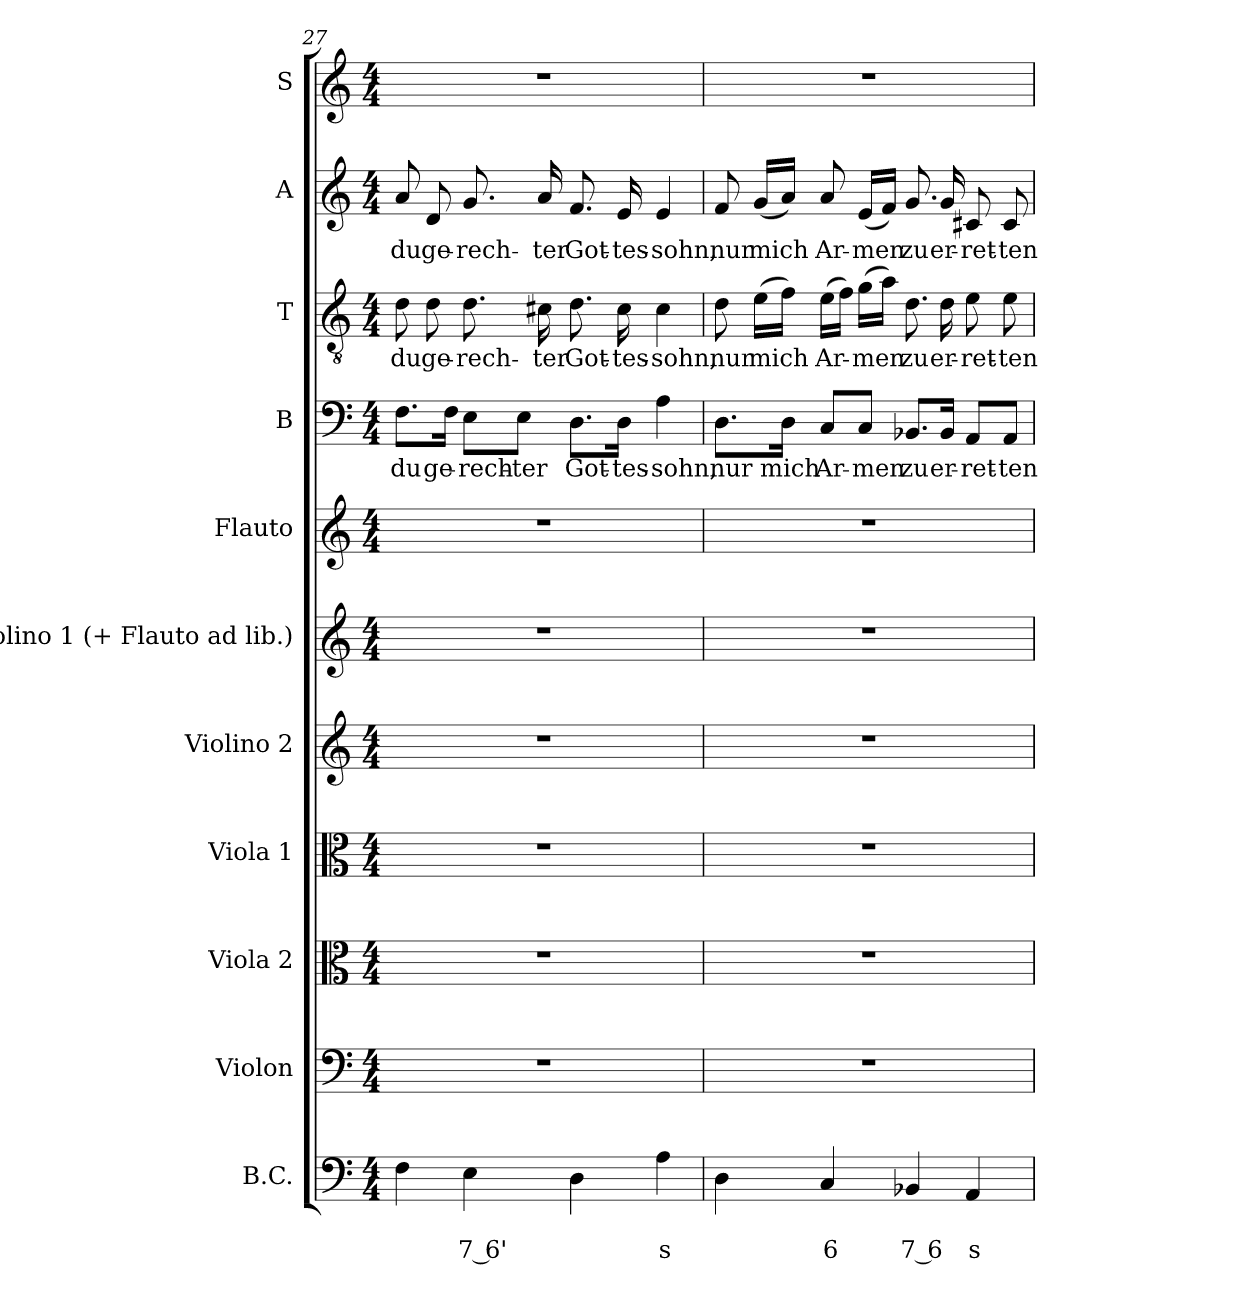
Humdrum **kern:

**kern	**text	**text	**kern	**kern	**kern	**kern	**kern	**kern	**kern	**text	**kern	**text	**kern	**text	**kern
*part11	*part11	*part11	*part10	*part9	*part8	*part7	*part6	*part5	*part4	*part4	*part3	*part3	*part2	*part2	*part1
*staff11	*staff11	*staff11	*staff10	*staff9	*staff8	*staff7	*staff6	*staff5	*staff4	*staff4	*staff3	*staff3	*staff2	*staff2	*staff1
*I"B.C.	*	*	*I"Violon	*I"Viola 2	*I"Viola 1	*I"Violino 2	*I"Violino 1 (+ Flauto ad lib.)	*I"Flauto	*I"B	*	*I"T	*	*I"A	*	*I"S
*I'B.C.	*	*	*I'Vn	*I'Va2	*I'Va1	*I'Vn2	*I'Vn1	*I'Fl.	*I'B	*	*I'T	*	*I'A	*	*I'S
*clefF4	*	*	*clefF4	*clefC3	*clefC3	*clefG2	*clefG2	*clefG2	*clefF4	*	*clefGv2	*	*clefG2	*	*clefG2
*	*	*	*	*	*	*	*	*	*	*	*ITrd7c12	*	*	*	*
*k[]	*	*	*k[]	*k[]	*k[]	*k[]	*k[]	*k[]	*k[]	*	*k[]	*	*k[]	*	*k[]
*C:	*	*	*C:	*C:	*C:	*C:	*C:	*C:	*C:	*	*C:	*	*C:	*	*C:
*M4/4	*	*	*M4/4	*M4/4	*M4/4	*M4/4	*M4/4	*M4/4	*M4/4	*	*M4/4	*	*M4/4	*	*M4/4
=27	=27	=27	=27	=27	=27	=27	=27	=27	=27	=27	=27	=27	=27	=27	=27
!	!	!	!	!	!	!	!	!	!	!LO:LY:b	!	!	!	!	!
!	!	!	!	!	!	!	!	!	!	!	!	!LO:LY:b	!	!	!
!	!	!	!	!	!	!	!	!	!	!	!	!	!	!LO:LY:b	!
4F\	.	.	1r	1r	1r	1r	1r	1r	8.F\L	du	8D\	du	8a/	du	1r
!	!	!	!	!	!	!	!	!	!	!	!	!LO:LY:b	!	!	!
!	!	!	!	!	!	!	!	!	!	!	!	!	!	!LO:LY:b	!
.	.	.	.	.	.	.	.	.	.	.	8D\	ge-	8d/	ge-	.
!	!	!	!	!	!	!	!	!	!	!LO:LY:b	!	!	!	!	!
.	.	.	.	.	.	.	.	.	16F\Jk	ge-	.	.	.	.	.
!	!	!LO:LY:b	!	!	!	!	!	!	!	!	!	!	!	!	!
!	!	!	!	!	!	!	!	!	!	!LO:LY:b	!	!	!	!	!
!	!	!	!	!	!	!	!	!	!	!	!	!LO:LY:b	!	!	!
!	!	!	!	!	!	!	!	!	!	!	!	!	!	!LO:LY:b	!
4E\	.	7 6'	.	.	.	.	.	.	8E\L	-rech-	8.D\	-rech-	8.g/	-rech-	.
!	!	!	!	!	!	!	!	!	!	!LO:LY:b	!	!	!	!	!
.	.	.	.	.	.	.	.	.	8E\J	-ter	.	.	.	.	.
!	!	!	!	!	!	!	!	!	!	!	!	!LO:LY:b	!	!	!
!	!	!	!	!	!	!	!	!	!	!	!	!	!	!LO:LY:b	!
.	.	.	.	.	.	.	.	.	.	.	16C#X\	-ter	16a/	-ter	.
!	!	!	!	!	!	!	!	!	!	!LO:LY:b	!	!	!	!	!
!	!	!	!	!	!	!	!	!	!	!	!	!LO:LY:b	!	!	!
!	!	!	!	!	!	!	!	!	!	!	!	!	!	!LO:LY:b	!
4D\	.	.	.	.	.	.	.	.	8.D\L	Got-	8.D\	Got-	8.f/	Got-	.
!	!	!	!	!	!	!	!	!	!	!LO:LY:b	!	!	!	!	!
!	!	!	!	!	!	!	!	!	!	!	!	!LO:LY:b	!	!	!
!	!	!	!	!	!	!	!	!	!	!	!	!	!	!LO:LY:b	!
.	.	.	.	.	.	.	.	.	16D\Jk	-tes-	16C#\	-tes-	16e/	-tes-	.
!	!	!LO:LY:b	!	!	!	!	!	!	!	!	!	!	!	!	!
!	!	!	!	!	!	!	!	!	!	!LO:LY:b	!	!	!	!	!
!	!	!	!	!	!	!	!	!	!	!	!	!LO:LY:b	!	!	!
!	!	!	!	!	!	!	!	!	!	!	!	!	!	!LO:LY:b	!
4A\	.	s	.	.	.	.	.	.	4A\	-sohn,	4C#\	-sohn,	4e/	-sohn,	.
!!LO:PB:g=z
=28	=28	=28	=28	=28	=28	=28	=28	=28	=28	=28	=28	=28	=28	=28	=28
!	!	!	!	!	!	!	!	!	!	!LO:LY:b	!	!	!	!	!
!	!	!	!	!	!	!	!	!	!	!	!	!LO:LY:b	!	!	!
!	!	!	!	!	!	!	!	!	!	!	!	!	!	!LO:LY:b	!
4D\	.	.	1r	1r	1r	1r	1r	1r	8.D\L	nur	8D\	nur	8f/	nur	1r
!	!	!	!	!	!	!	!	!	!	!	!	!LO:LY:b	!	!	!
!	!	!	!	!	!	!	!	!	!	!	!	!	!	!LO:LY:b	!
.	.	.	.	.	.	.	.	.	.	.	(>16E\LL	mich	(<16g/LL	mich	.
!	!	!	!	!	!	!	!	!	!	!LO:LY:b	!	!	!	!	!
.	.	.	.	.	.	.	.	.	16D\Jk	mich	16F\JJ)	.	16a/JJ)	.	.
!	!	!LO:LY:b	!	!	!	!	!	!	!	!	!	!	!	!	!
!	!	!	!	!	!	!	!	!	!	!LO:LY:b	!	!	!	!	!
!	!	!	!	!	!	!	!	!	!	!	!	!LO:LY:b	!	!	!
!	!	!	!	!	!	!	!	!	!	!	!	!	!	!LO:LY:b	!
4C/	.	6	.	.	.	.	.	.	8C/L	Ar-	(>16E\LL	Ar-	8a/	Ar-	.
.	.	.	.	.	.	.	.	.	.	.	16F\JJ)	.	.	.	.
!	!	!	!	!	!	!	!	!	!	!LO:LY:b	!	!	!	!	!
!	!	!	!	!	!	!	!	!	!	!	!	!LO:LY:b	!	!	!
!	!	!	!	!	!	!	!	!	!	!	!	!	!	!LO:LY:b	!
.	.	.	.	.	.	.	.	.	8C/J	-men	(>16G\LL	-men	(<16e/LL	-men	.
.	.	.	.	.	.	.	.	.	.	.	16A\JJ)	.	16f/JJ)	.	.
!	!	!LO:LY:b	!	!	!	!	!	!	!	!	!	!	!	!	!
!	!	!	!	!	!	!	!	!	!	!LO:LY:b	!	!	!	!	!
!	!	!	!	!	!	!	!	!	!	!	!	!LO:LY:b	!	!	!
!	!	!	!	!	!	!	!	!	!	!	!	!	!	!LO:LY:b	!
4BB-X/	.	7 6	.	.	.	.	.	.	8.BB-X/L	zu	8.D\	zu	8.g/	zu	.
!	!	!	!	!	!	!	!	!	!	!LO:LY:b	!	!	!	!	!
!	!	!	!	!	!	!	!	!	!	!	!	!LO:LY:b	!	!	!
!	!	!	!	!	!	!	!	!	!	!	!	!	!	!LO:LY:b	!
.	.	.	.	.	.	.	.	.	16BB-/Jk	er-	16D\	er-	16g/	er-	.
!	!	!LO:LY:b	!	!	!	!	!	!	!	!	!	!	!	!	!
!	!	!	!	!	!	!	!	!	!	!LO:LY:b	!	!	!	!	!
!	!	!	!	!	!	!	!	!	!	!	!	!LO:LY:b	!	!	!
!	!	!	!	!	!	!	!	!	!	!	!	!	!	!LO:LY:b	!
4AA/	.	s	.	.	.	.	.	.	8AA/L	-ret-	8E\	-ret-	8c#X/	-ret-	.
!	!	!	!	!	!	!	!	!	!	!LO:LY:b	!	!	!	!	!
!	!	!	!	!	!	!	!	!	!	!	!	!LO:LY:b	!	!	!
!	!	!	!	!	!	!	!	!	!	!	!	!	!	!LO:LY:b	!
.	.	.	.	.	.	.	.	.	8AA/J	-ten	8E\	-ten	8c#/	-ten	.
=	=	=	=	=	=	=	=	=	=	=	=	=	=	=	=
*-	*-	*-	*-	*-	*-	*-	*-	*-	*-	*-	*-	*-	*-	*-	*-
